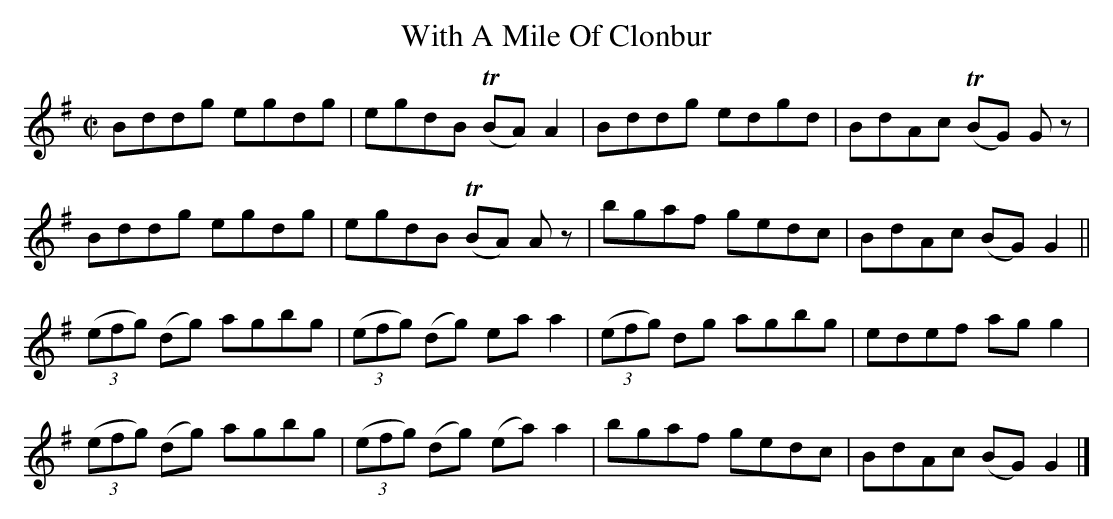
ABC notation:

X:1
T: With A Mile Of Clonbur
M: C|
L: 1/8
K: G
Bddg         egdg | egdB        (TBA) A2  | Bddg         edgd | BdAc (TBG) G z |
Bddg         egdg | egdB        (TBA) A z | bgaf         gedc | BdAc  (BG) G2 ||
((3efg) (dg) agbg | ((3efg) (dg)  ea  a2  | ((3efg)  dg  agbg | edef   ag  g2  |
((3efg) (dg) agbg | ((3efg) (dg) (ea) a2  | bgaf         gedc | BdAc  (BG) G2 |]
